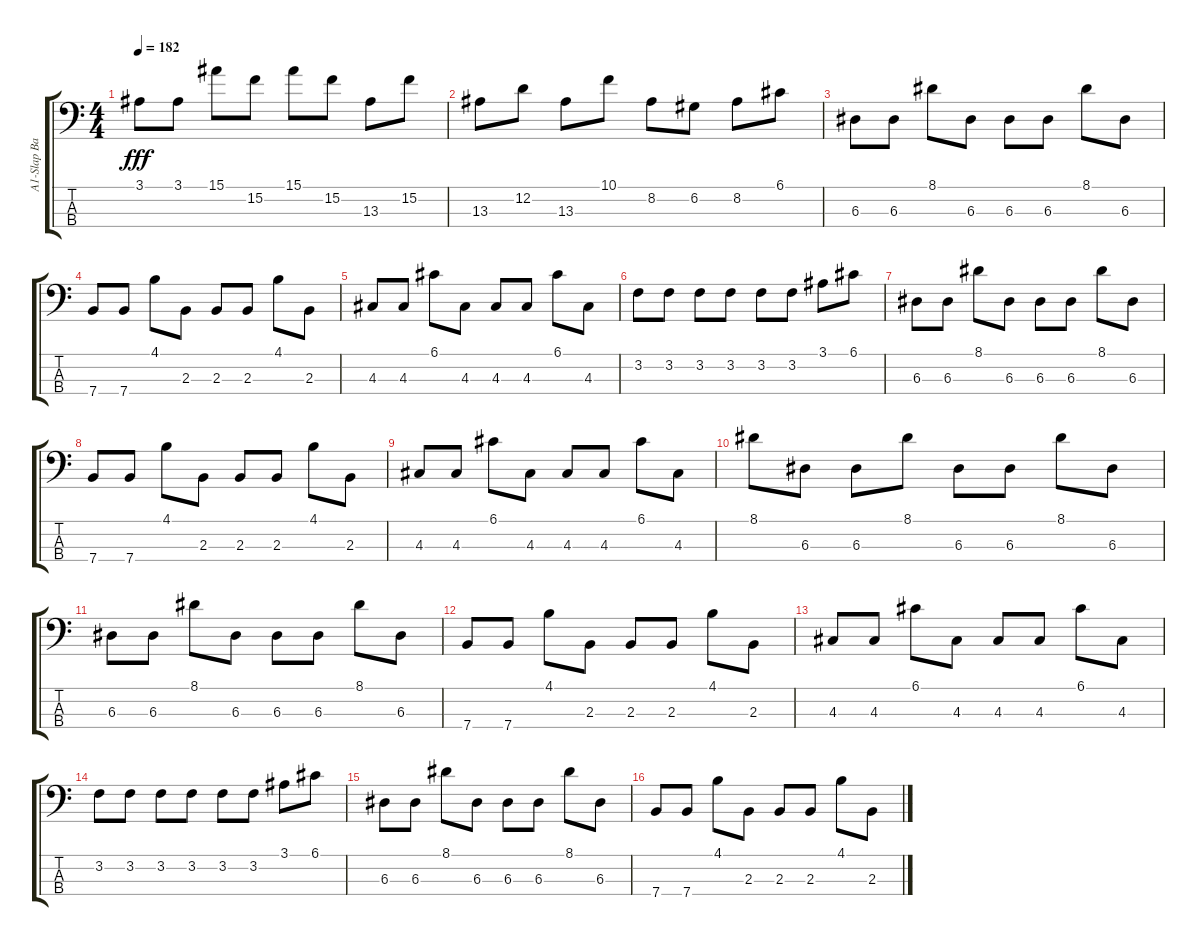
\track ("A1-Slap Bass 1 " "A1-Slap Ba") {instrument slapbass1}
\staff {score tabs}
\tuning (G2 D2 A1 E1) {hide}
\ts (4 4)
\tempo 182
\clef f4
\ks c
3.1.8{dy fff} 3.1.8 15.1.8 15.2.8 15.1.8 15.2.8 13.3.8 15.2.8 |
13.3.8 12.2.8 13.3.8 10.1.8 8.2.8 6.2.8 8.2.8 6.1.8 |
6.3.8 6.3.8 8.1.8 6.3.8 6.3.8 6.3.8 8.1.8 6.3.8 |
7.4.8 7.4.8 4.1.8 2.3.8 2.3.8 2.3.8 4.1.8 2.3.8 |
4.3.8 4.3.8 6.1.8 4.3.8 4.3.8 4.3.8 6.1.8 4.3.8 |
3.2.8 3.2.8 3.2.8 3.2.8 3.2.8 3.2.8 3.1.8 6.1.8 |
6.3.8 6.3.8 8.1.8 6.3.8 6.3.8 6.3.8 8.1.8 6.3.8 |
7.4.8 7.4.8 4.1.8 2.3.8 2.3.8 2.3.8 4.1.8 2.3.8 |
4.3.8 4.3.8 6.1.8 4.3.8 4.3.8 4.3.8 6.1.8 4.3.8 |
8.1.8 6.3.8 6.3.8 8.1.8 6.3.8 6.3.8 8.1.8 6.3.8 |
6.3.8 6.3.8 8.1.8 6.3.8 6.3.8 6.3.8 8.1.8 6.3.8 |
7.4.8 7.4.8 4.1.8 2.3.8 2.3.8 2.3.8 4.1.8 2.3.8 |
4.3.8 4.3.8 6.1.8 4.3.8 4.3.8 4.3.8 6.1.8 4.3.8 |
3.2.8 3.2.8 3.2.8 3.2.8 3.2.8 3.2.8 3.1.8 6.1.8 |
6.3.8 6.3.8 8.1.8 6.3.8 6.3.8 6.3.8 8.1.8 6.3.8 |
7.4.8 7.4.8 4.1.8 2.3.8 2.3.8 2.3.8 4.1.8 2.3.8
